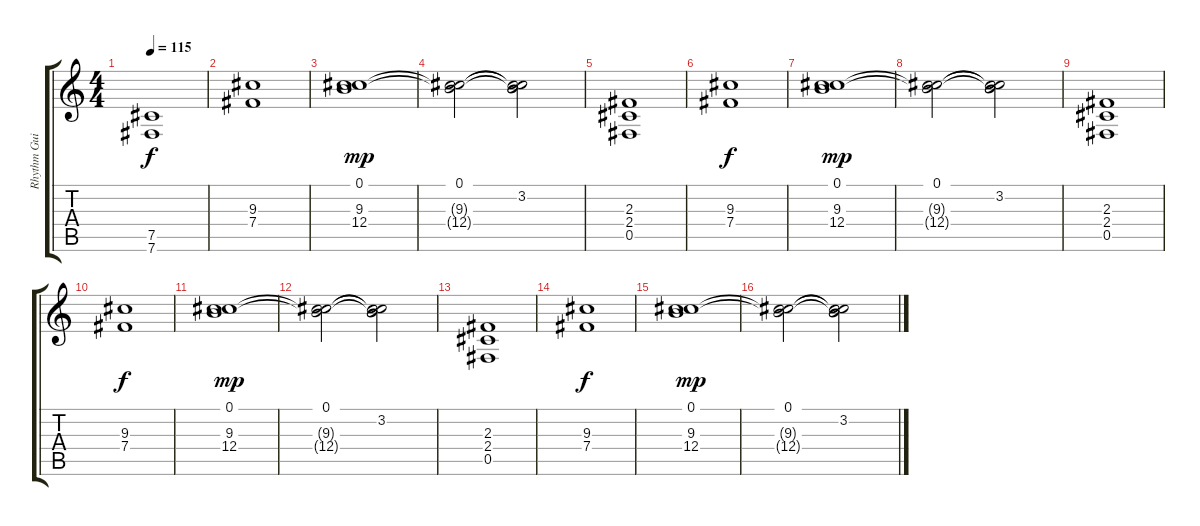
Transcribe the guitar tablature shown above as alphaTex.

\track ("Rhythm Guitar 1" "Rhythm Gui") {instrument distortionguitar}
\staff {score tabs}
\tuning (Db4 Ab3 E3 B2 Gb2 B1) {hide}
\ts (4 4)
\tempo 115
\clef g2
\ks c
(7.5 7.6).1{dy f} |
(9.3 7.4).1 |
(0.1 9.3 12.4).1{dy mp} |
(0.1 9.3{t} 12.4{t}).2 (0.1{t} 3.2 9.3{t} 12.4{t}).2 |
(2.3 2.4 0.5).1 |
(9.3 7.4).1{dy f} |
(0.1 9.3 12.4).1{dy mp} |
(0.1 9.3{t} 12.4{t}).2 (0.1{t} 3.2 9.3{t} 12.4{t}).2 |
(2.3 2.4 0.5).1 |
(9.3 7.4).1{dy f} |
(0.1 9.3 12.4).1{dy mp} |
(0.1 9.3{t} 12.4{t}).2 (0.1{t} 3.2 9.3{t} 12.4{t}).2 |
(2.3 2.4 0.5).1 |
(9.3 7.4).1{dy f} |
(0.1 9.3 12.4).1{dy mp} |
(0.1 9.3{t} 12.4{t}).2 (0.1{t} 3.2 9.3{t} 12.4{t}).2
